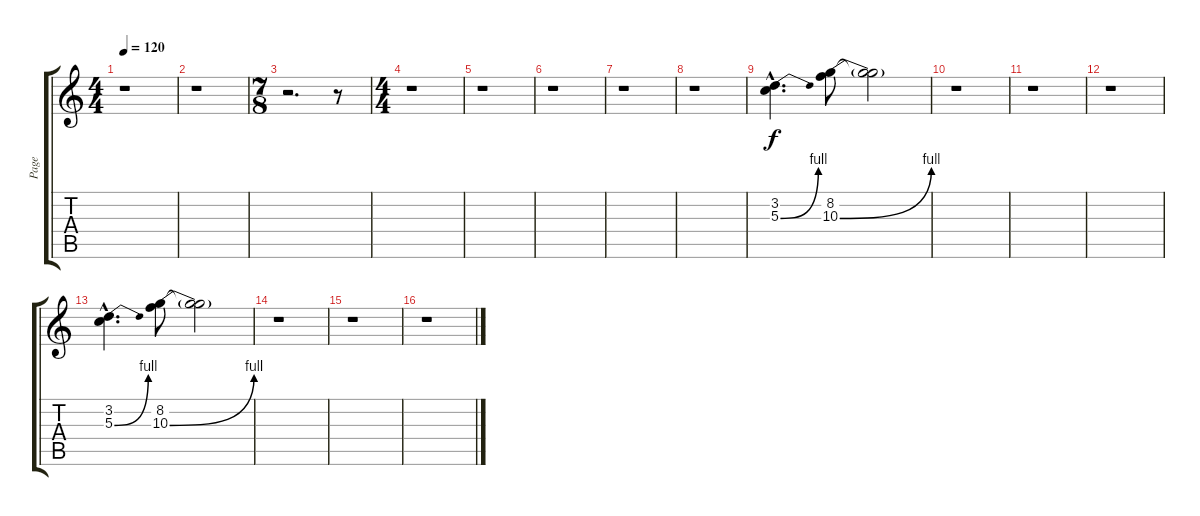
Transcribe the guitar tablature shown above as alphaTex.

\track ("Page" "Page") {instrument overdrivenguitar}
\staff {score tabs}
\tuning (E4 B3 G3 D3 A2 E2) {hide}
\ts (4 4)
\tempo 120
\clef g2
\ks c
r.1{dy f instrument overdrivenguitar} |
r.1 |
\ts (7 8)
r.2{d} r.8 |
\ts (4 4)
r.1 |
r.1 |
r.1 |
r.1 |
r.1 |
(3.2 5.3{be (bend 0 0 60 4) hac}).4{d} (8.2 10.3{be (bend 0 0 60 4)}).8 (8.2{t} 10.3{t}).2 |
r.1 |
r.1 |
r.1 |
(3.2 5.3{be (bend 0 0 60 4) hac}).4{d} (8.2 10.3{be (bend 0 0 60 4)}).8 (8.2{t} 10.3{t}).2 |
r.1 |
r.1 |
r.1
